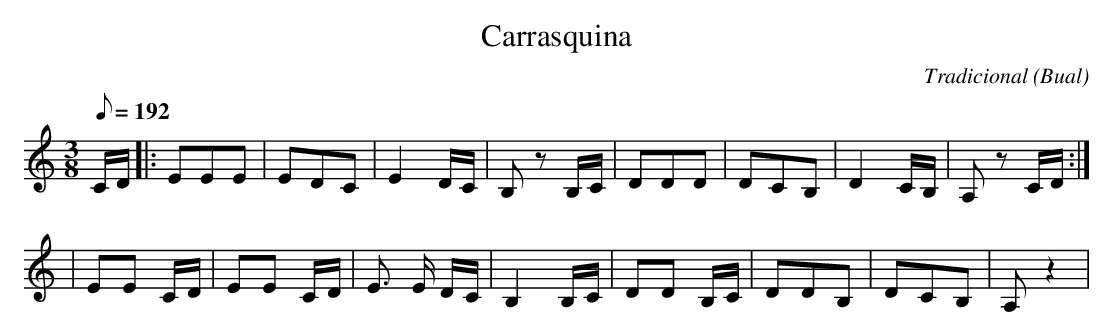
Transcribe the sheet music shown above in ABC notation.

X:1
T:Carrasquina
C:Tradicional
O:Bual
M:3/8
L:1/8
Q:1/8=192
K:C
C/D/|: EEE|EDC|E2 D/C/-|B, z B,/C/|DDD|DCB,|D2 C/B,/-|A, z C/D/ :|
|EE C/D/|EE C/D/|E3/2 E/ D/C/|B,2 B,/C/|DD B,/C/|DDB,|DCB,|A, z2|
